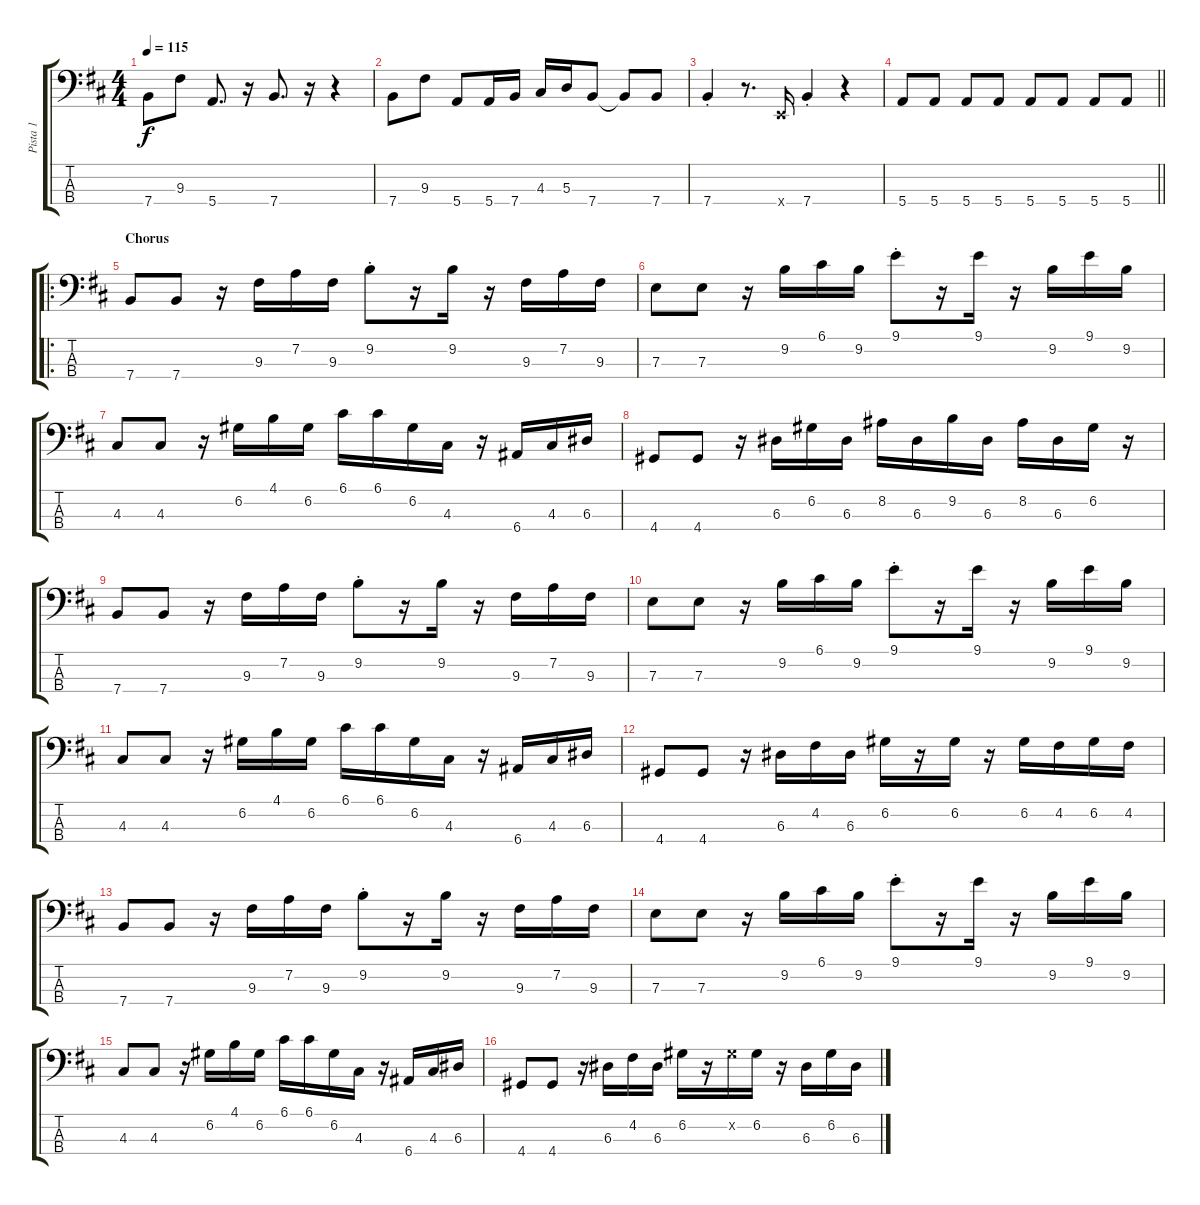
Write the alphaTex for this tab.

\track ("Pista 1" "Pista 1") {instrument electricbassfinger}
\staff {score tabs}
\tuning (G2 D2 A1 E1) {hide}
\ts (4 4)
\tempo 115
\clef f4
\ks d
7.4.8{dy f} 9.3.8 5.4.8{d} r.16 7.4.8{d} r.16 r.4 |
7.4.8 9.3.8 5.4.8 5.4.16 7.4.16 4.3.16 5.3.16 7.4.8 7.4{t}.8 7.4.8 |
7.4{st}.4 r.8{d} 0.4{x}.16 7.4{st}.4 r.4 |
\barLineRight lightlight
5.4.8 5.4.8 5.4.8 5.4.8 5.4.8 5.4.8 5.4.8 5.4.8 |
\ro
\section ("" "Chorus")
7.4.8 7.4.8 r.16 9.3.16 7.2.16 9.3.16 9.2{st}.8 r.16 9.2.16 r.16 9.3.16 7.2.16 9.3.16 |
7.3.8 7.3.8 r.16 9.2.16 6.1.16 9.2.16 9.1{st}.8 r.16 9.1.16 r.16 9.2.16 9.1.16 9.2.16 |
4.3.8 4.3.8 r.16 6.2.16 4.1.16 6.2.16 6.1.16 6.1.16 6.2.16 4.3.16 r.16 6.4.16 4.3.16 6.3.16 |
4.4.8 4.4.8 r.16 6.3.16 6.2.16 6.3.16 8.2.16 6.3.16 9.2.16 6.3.16 8.2.16 6.3.16 6.2.16 r.16 |
7.4.8 7.4.8 r.16 9.3.16 7.2.16 9.3.16 9.2{st}.8 r.16 9.2.16 r.16 9.3.16 7.2.16 9.3.16 |
7.3.8 7.3.8 r.16 9.2.16 6.1.16 9.2.16 9.1{st}.8 r.16 9.1.16 r.16 9.2.16 9.1.16 9.2.16 |
4.3.8 4.3.8 r.16 6.2.16 4.1.16 6.2.16 6.1.16 6.1.16 6.2.16 4.3.16 r.16 6.4.16 4.3.16 6.3.16 |
4.4.8 4.4.8 r.16 6.3.16 4.2.16 6.3.16 6.2.16 r.16 6.2.16 r.16 6.2.16 4.2.16 6.2.16 4.2.16 |
7.4.8 7.4.8 r.16 9.3.16 7.2.16 9.3.16 9.2{st}.8 r.16 9.2.16 r.16 9.3.16 7.2.16 9.3.16 |
7.3.8 7.3.8 r.16 9.2.16 6.1.16 9.2.16 9.1{st}.8 r.16 9.1.16 r.16 9.2.16 9.1.16 9.2.16 |
4.3.8 4.3.8 r.16 6.2.16 4.1.16 6.2.16 6.1.16 6.1.16 6.2.16 4.3.16 r.16 6.4.16 4.3.16 6.3.16 |
4.4.8 4.4.8 r.16 6.3.16 4.2.16 6.3.16 6.2.16 r.16 6.2{x}.16 6.2.16 r.16 6.3.16 6.2.16 6.3.16
